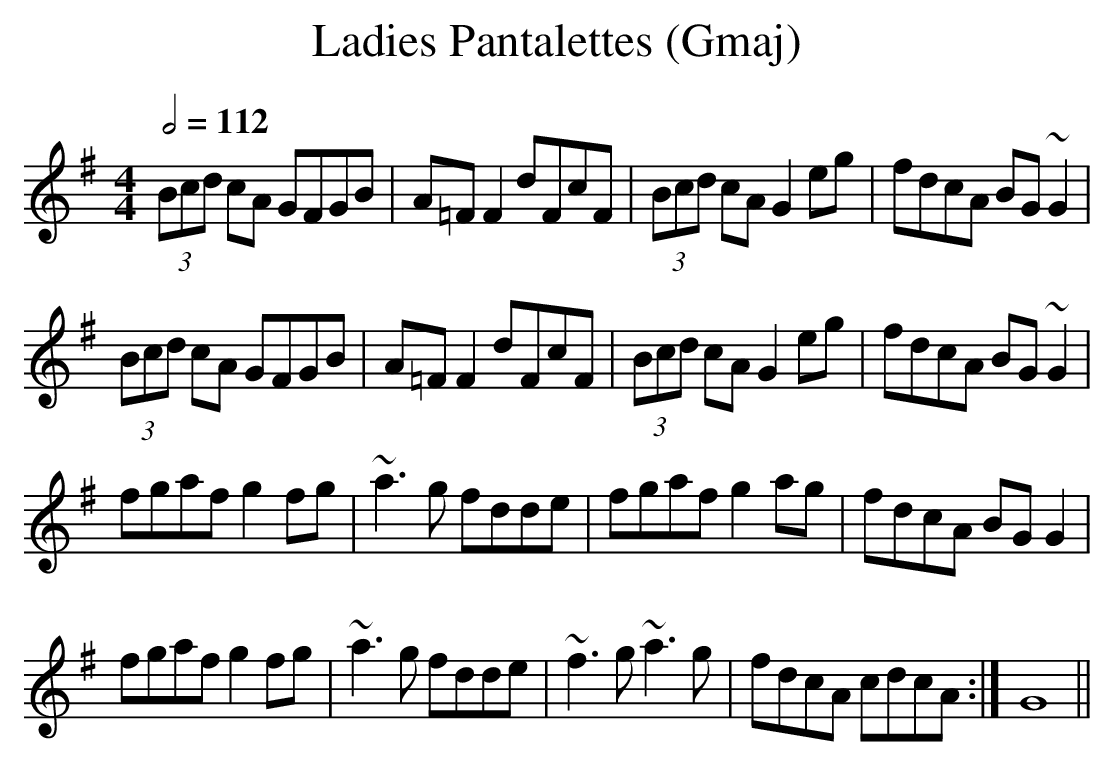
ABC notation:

X:1
T:Ladies Pantalettes (Gmaj) %X
Q:1/2=112
M:4/4
L:1/8
K:Gmaj
(3Bcd cA GFGB|A=FF2 dFcF|(3Bcd cA G2eg|fdcA BG~G2|
(3Bcd cA GFGB|A=FF2 dFcF|(3Bcd cA G2eg|fdcA BG~G2|
fgaf g2fg|~a3g fdde|fgaf g2ag|fdcA BGG2|
fgaf g2fg|~a3g fdde|~f3g ~a3g|fdcA cdcA:|G8||
